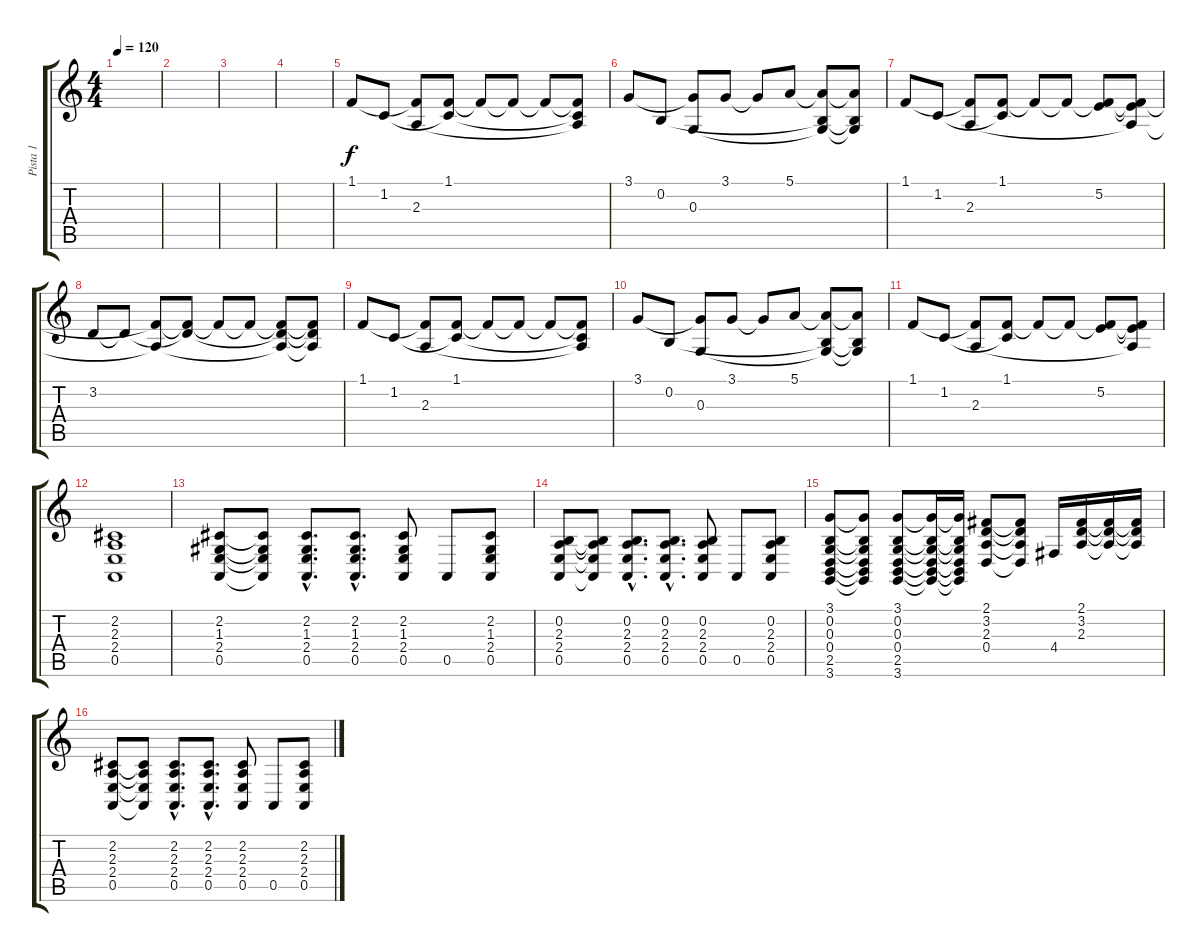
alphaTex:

\track ("Pista 1" "Pista 1") {instrument brightacousticpiano}
\staff {score tabs}
\tuning (E4 B3 G3 D3 A2 E2) {hide}
\ts (4 4)
\tempo 120
\clef g2
\ks c
|
|
|
|
1.1.8 1.2.8 (1.1{t} 2.3).8 (1.1 1.2{t}).8 1.1{t}.8 1.1{t}.8 1.1{t}.8 (1.1{t} 1.2{t} 2.3{t}).8 |
3.1.8 0.2.8 (3.1{t} 0.3).8 3.1.8 3.1{t}.8 5.1.8 (5.1{t} 0.2{t} 0.3{t}).8 (5.1{t} 0.2{t} 0.3{t}).8 |
1.1.8 1.2.8 (1.1{t} 2.3).8 (1.1 1.2{t}).8 1.1{t}.8 1.1{t}.8 (1.1{t} 5.2).8 (1.1{t} 5.2{t} 2.3{t}).8 |
3.2.8 3.2{t}.8 (1.1{t} 2.3{t}).8 (1.1{t} 3.2{t}).8 1.1{t}.8 1.1{t}.8 (1.1{t} 3.2{t} 2.3{t}).8 (1.1{t} 3.2{t} 2.3{t}).8 |
1.1.8 1.2.8 (1.1{t} 2.3).8 (1.1 1.2{t}).8 1.1{t}.8 1.1{t}.8 1.1{t}.8 (1.1{t} 1.2{t} 2.3{t}).8 |
3.1.8 0.2.8 (3.1{t} 0.3).8 3.1.8 3.1{t}.8 5.1.8 (5.1{t} 0.2{t} 0.3{t}).8 (5.1{t} 0.2{t} 0.3{t}).8 |
1.1.8 1.2.8 (1.1{t} 2.3).8 (1.1 1.2{t}).8 1.1{t}.8 1.1{t}.8 (1.1{t} 5.2).8 (1.1{t} 5.2{t} 2.3{t}).8 |
(2.2 2.3 2.4 0.5).1 |
(2.2 1.3 2.4 0.5).8 (2.2{t} 1.3{t} 2.4{t} 0.5{t}).8 (2.2{hac} 1.3{hac} 2.4{hac} 0.5{hac}).8{d} (2.2{hac} 1.3{hac} 2.4{hac} 0.5{hac}).8{d} (2.2 1.3 2.4 0.5).8 0.5.8 (2.2 1.3 2.4 0.5).8 |
(0.2 2.3 2.4 0.5).8 (0.2{t} 2.3{t} 2.4{t} 0.5{t}).8 (0.2{hac} 2.3{hac} 2.4{hac} 0.5{hac}).8{d} (0.2{hac} 2.3{hac} 2.4{hac} 0.5{hac}).8{d} (0.2 2.3 2.4 0.5).8 0.5.8 (0.2 2.3 2.4 0.5).8 |
(3.1 0.2 0.3 0.4 2.5 3.6).8 (3.1{t} 0.2{t} 0.3{t} 0.4{t} 2.5{t} 3.6{t}).8 (3.1 0.2 0.3 0.4 2.5 3.6).8 (3.1{t} 0.2{t} 0.3{t} 0.4{t} 2.5{t} 3.6{t}).16 (3.1{t} 0.2{t} 0.3{t} 0.4{t} 2.5{t} 3.6{t}).16 (2.1 3.2 2.3 0.4).8 (2.1{t} 3.2{t} 2.3{t} 0.4{t}).8 4.4.16 (2.1 3.2 2.3).16 (2.1{t} 3.2{t} 2.3{t}).16 (2.1{t} 3.2{t} 2.3{t}).16 |
(2.2 2.3 2.4 0.5).8 (2.2{t} 2.3{t} 2.4{t} 0.5{t}).8 (2.2{hac} 2.3{hac} 2.4{hac} 0.5{hac}).8{d} (2.2{hac} 2.3{hac} 2.4{hac} 0.5{hac}).8{d} (2.2 2.3 2.4 0.5).8 0.5.8 (2.2 2.3 2.4 0.5).8
